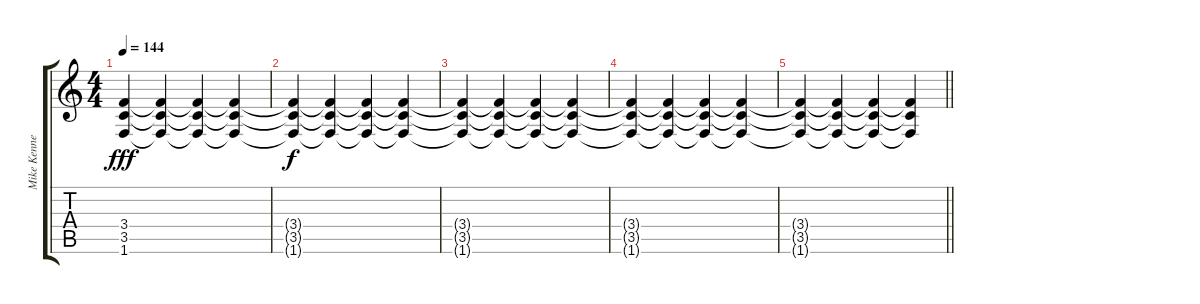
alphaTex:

\track ("Mike Kennerty" "Mike Kenne") {instrument distortionguitar}
\staff {score tabs}
\tuning (E4 B3 G3 D3 A2 E2) {hide}
\ts (4 4)
\tempo 144
\clef g2
\ks c
(3.4{t} 3.5{t} 1.6{t}).4{dy fff} (3.4{t} 3.5{t} 1.6{t}).4 (3.4{t} 3.5{t} 1.6{t}).4 (3.4{t} 3.5{t} 1.6{t}).4 |
(3.4{t} 3.5{t} 1.6{t}).4{dy f} (3.4{t} 3.5{t} 1.6{t}).4 (3.4{t} 3.5{t} 1.6{t}).4 (3.4{t} 3.5{t} 1.6{t}).4 |
(3.4{t} 3.5{t} 1.6{t}).4 (3.4{t} 3.5{t} 1.6{t}).4 (3.4{t} 3.5{t} 1.6{t}).4 (3.4{t} 3.5{t} 1.6{t}).4 |
(3.4{t} 3.5{t} 1.6{t}).4 (3.4{t} 3.5{t} 1.6{t}).4 (3.4{t} 3.5{t} 1.6{t}).4 (3.4{t} 3.5{t} 1.6{t}).4 |
\barLineRight lightlight
(3.4{t} 3.5{t} 1.6{t}).4 (3.4{t} 3.5{t} 1.6{t}).4 (3.4{t} 3.5{t} 1.6{t}).4 (3.4{t} 3.5{t} 1.6{t}).4
